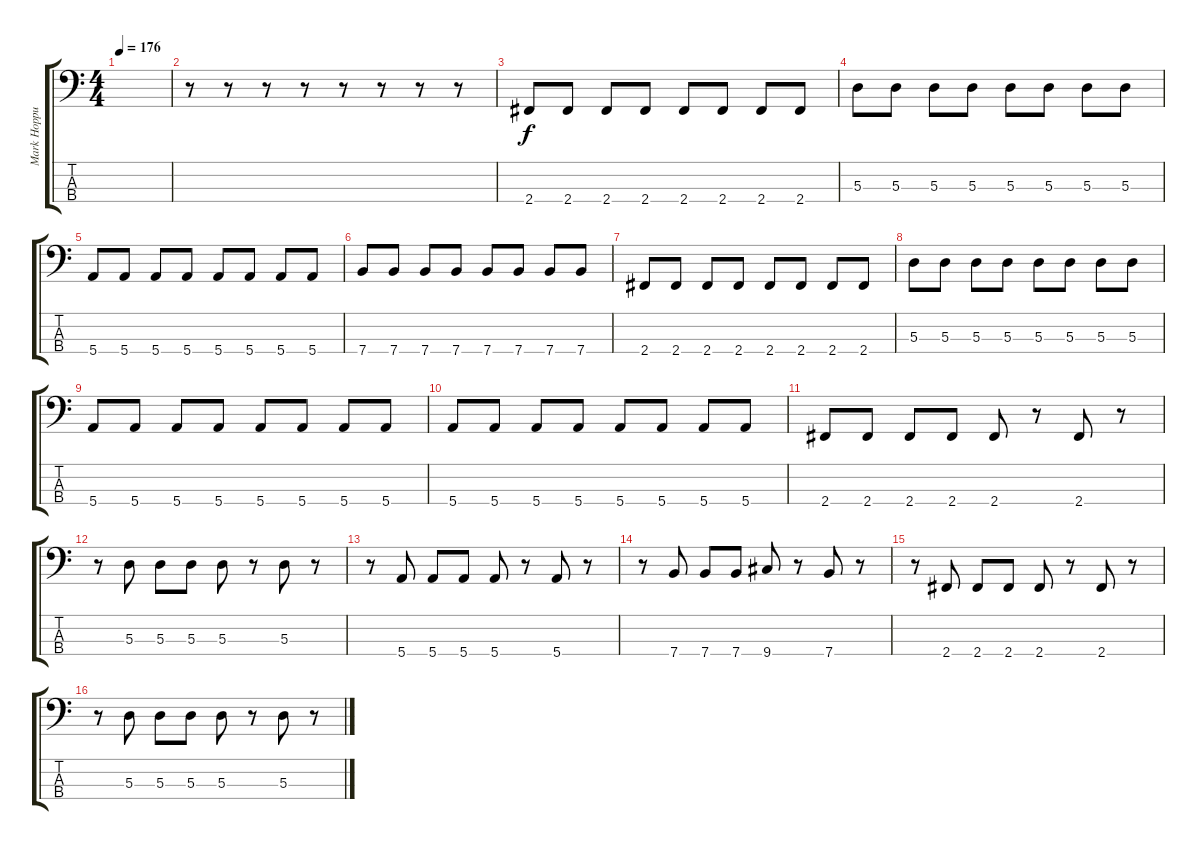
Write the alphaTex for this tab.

\track ("Mark Hoppus - Bass" "Mark Hoppu") {instrument electricbasspick}
\staff {score tabs}
\tuning (G2 D2 A1 E1) {hide}
\ts (4 4)
\tempo 176
\clef f4
\ks c
|
r.8 r.8 r.8 r.8 r.8 r.8 r.8 r.8 |
2.4.8 2.4.8 2.4.8 2.4.8 2.4.8 2.4.8 2.4.8 2.4.8 |
5.3.8 5.3.8 5.3.8 5.3.8 5.3.8 5.3.8 5.3.8 5.3.8 |
5.4.8 5.4.8 5.4.8 5.4.8 5.4.8 5.4.8 5.4.8 5.4.8 |
7.4.8 7.4.8 7.4.8 7.4.8 7.4.8 7.4.8 7.4.8 7.4.8 |
2.4.8 2.4.8 2.4.8 2.4.8 2.4.8 2.4.8 2.4.8 2.4.8 |
5.3.8 5.3.8 5.3.8 5.3.8 5.3.8 5.3.8 5.3.8 5.3.8 |
5.4.8 5.4.8 5.4.8 5.4.8 5.4.8 5.4.8 5.4.8 5.4.8 |
5.4.8 5.4.8 5.4.8 5.4.8 5.4.8 5.4.8 5.4.8 5.4.8 |
2.4.8 2.4.8 2.4.8 2.4.8 2.4.8 r.8 2.4.8 r.8 |
r.8 5.3.8 5.3.8 5.3.8 5.3.8 r.8 5.3.8 r.8 |
r.8 5.4.8 5.4.8 5.4.8 5.4.8 r.8 5.4.8 r.8 |
r.8 7.4.8 7.4.8 7.4.8 9.4.8 r.8 7.4.8 r.8 |
r.8 2.4.8 2.4.8 2.4.8 2.4.8 r.8 2.4.8 r.8 |
r.8 5.3.8 5.3.8 5.3.8 5.3.8 r.8 5.3.8 r.8
